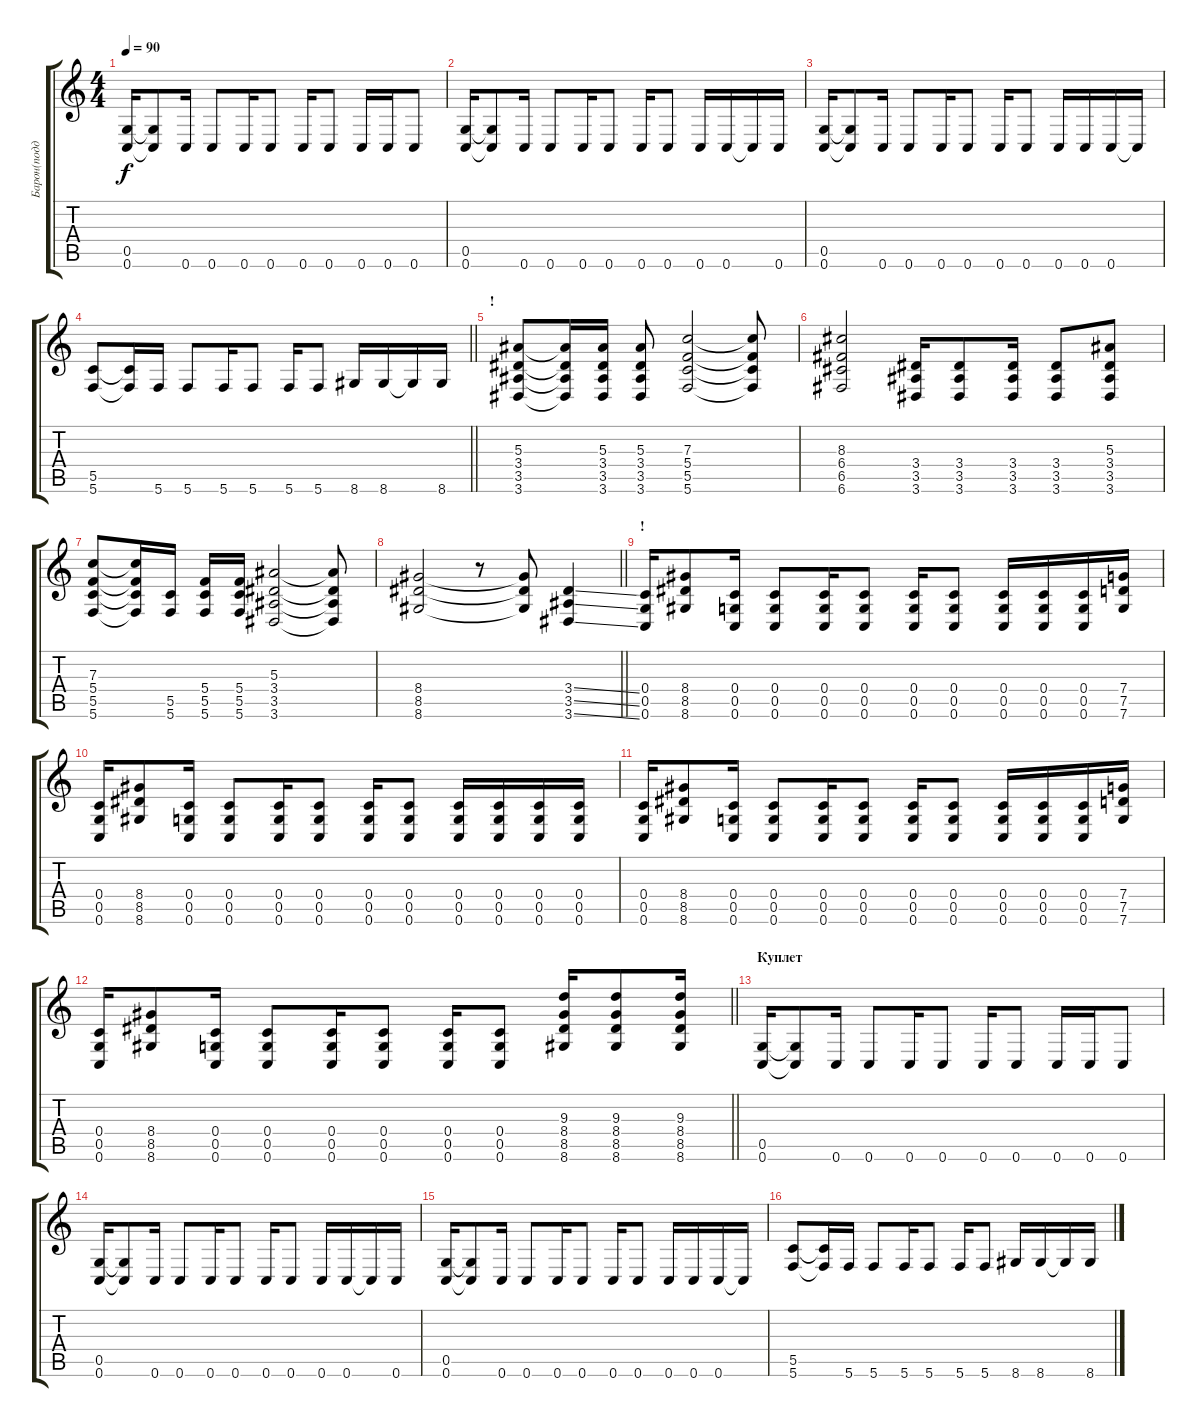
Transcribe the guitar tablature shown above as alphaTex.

\track ("Барон(поддержка)" "Барон(подд") {instrument distortionguitar}
\staff {score tabs}
\tuning (D4 A3 F3 C3 G2 C2) {hide}
\ts (4 4)
\tempo 90
\clef g2
\ks c
(0.5 0.6).16{dy f} (0.5{t} 0.6{t}).8 0.6.16 0.6.8 0.6.16 0.6.8 0.6.16 0.6.8 0.6.16 0.6.16 0.6.8 |
(0.5 0.6).16 (0.5{t} 0.6{t}).8 0.6.16 0.6.8 0.6.16 0.6.8 0.6.16 0.6.8 0.6.16 0.6.16 0.6{t}.16 0.6.16 |
(0.5 0.6).16 (0.5{t} 0.6{t}).8 0.6.16 0.6.8 0.6.16 0.6.8 0.6.16 0.6.8 0.6.16 0.6.16 0.6.16 0.6{t}.16 |
\barLineRight lightlight
(5.5 5.6).8 (5.5{t} 5.6{t}).16 5.6.16 5.6.8 5.6.16 5.6.8 5.6.16 5.6.8 8.6.16 8.6.16 8.6{t}.16 8.6.16 |
\section ("" "!")
(5.3 3.4 3.5 3.6).8 (5.3{t} 3.4{t} 3.5{t} 3.6{t}).16 (5.3 3.4 3.5 3.6).16 (5.3 3.4 3.5 3.6).8 (7.3 5.4 5.5 5.6).2 (7.3{t} 5.4{t} 5.5{t} 5.6{t}).8 |
(8.3 6.4 6.5 6.6).2 (3.4 3.5 3.6).16 (3.4 3.5 3.6).8 (3.4 3.5 3.6).16 (3.4 3.5 3.6).8 (5.3 3.4 3.5 3.6).8 |
(7.3 5.4 5.5 5.6).8 (7.3{t} 5.4{t} 5.5{t} 5.6{t}).16 (5.5 5.6).16 (5.4 5.5 5.6).16 (5.4 5.5 5.6).16 (5.3 3.4 3.5 3.6).2 (5.3{t} 3.4{t} 3.5{t} 3.6{t}).8 |
\barLineRight lightlight
(8.4 8.5 8.6).2 r.8 (8.4{t} 8.5{t} 8.6{t}).8 (3.4{ss} 3.5{ss} 3.6{ss}).4 |
\section ("" "!")
(0.4 0.5 0.6).16 (8.4 8.5 8.6).8 (0.4 0.5 0.6).16 (0.4 0.5 0.6).8 (0.4 0.5 0.6).16 (0.4 0.5 0.6).8 (0.4 0.5 0.6).16 (0.4 0.5 0.6).8 (0.4 0.5 0.6).16 (0.4 0.5 0.6).16 (0.4 0.5 0.6).16 (7.4 7.5 7.6).16 |
(0.4 0.5 0.6).16 (8.4 8.5 8.6).8 (0.4 0.5 0.6).16 (0.4 0.5 0.6).8 (0.4 0.5 0.6).16 (0.4 0.5 0.6).8 (0.4 0.5 0.6).16 (0.4 0.5 0.6).8 (0.4 0.5 0.6).16 (0.4 0.5 0.6).16 (0.4 0.5 0.6).16 (0.4 0.5 0.6).16 |
(0.4 0.5 0.6).16 (8.4 8.5 8.6).8 (0.4 0.5 0.6).16 (0.4 0.5 0.6).8 (0.4 0.5 0.6).16 (0.4 0.5 0.6).8 (0.4 0.5 0.6).16 (0.4 0.5 0.6).8 (0.4 0.5 0.6).16 (0.4 0.5 0.6).16 (0.4 0.5 0.6).16 (7.4 7.5 7.6).16 |
\barLineRight lightlight
(0.4 0.5 0.6).16 (8.4 8.5 8.6).8 (0.4 0.5 0.6).16 (0.4 0.5 0.6).8 (0.4 0.5 0.6).16 (0.4 0.5 0.6).8 (0.4 0.5 0.6).16 (0.4 0.5 0.6).8 (9.3 8.4 8.5 8.6).16 (9.3 8.4 8.5 8.6).8 (9.3 8.4 8.5 8.6).16 |
\section ("" "Куплет")
(0.5 0.6).16 (0.5{t} 0.6{t}).8 0.6.16 0.6.8 0.6.16 0.6.8 0.6.16 0.6.8 0.6.16 0.6.16 0.6.8 |
(0.5 0.6).16 (0.5{t} 0.6{t}).8 0.6.16 0.6.8 0.6.16 0.6.8 0.6.16 0.6.8 0.6.16 0.6.16 0.6{t}.16 0.6.16 |
(0.5 0.6).16 (0.5{t} 0.6{t}).8 0.6.16 0.6.8 0.6.16 0.6.8 0.6.16 0.6.8 0.6.16 0.6.16 0.6.16 0.6{t}.16 |
(5.5 5.6).8 (5.5{t} 5.6{t}).16 5.6.16 5.6.8 5.6.16 5.6.8 5.6.16 5.6.8 8.6.16 8.6.16 8.6{t}.16 8.6.16
